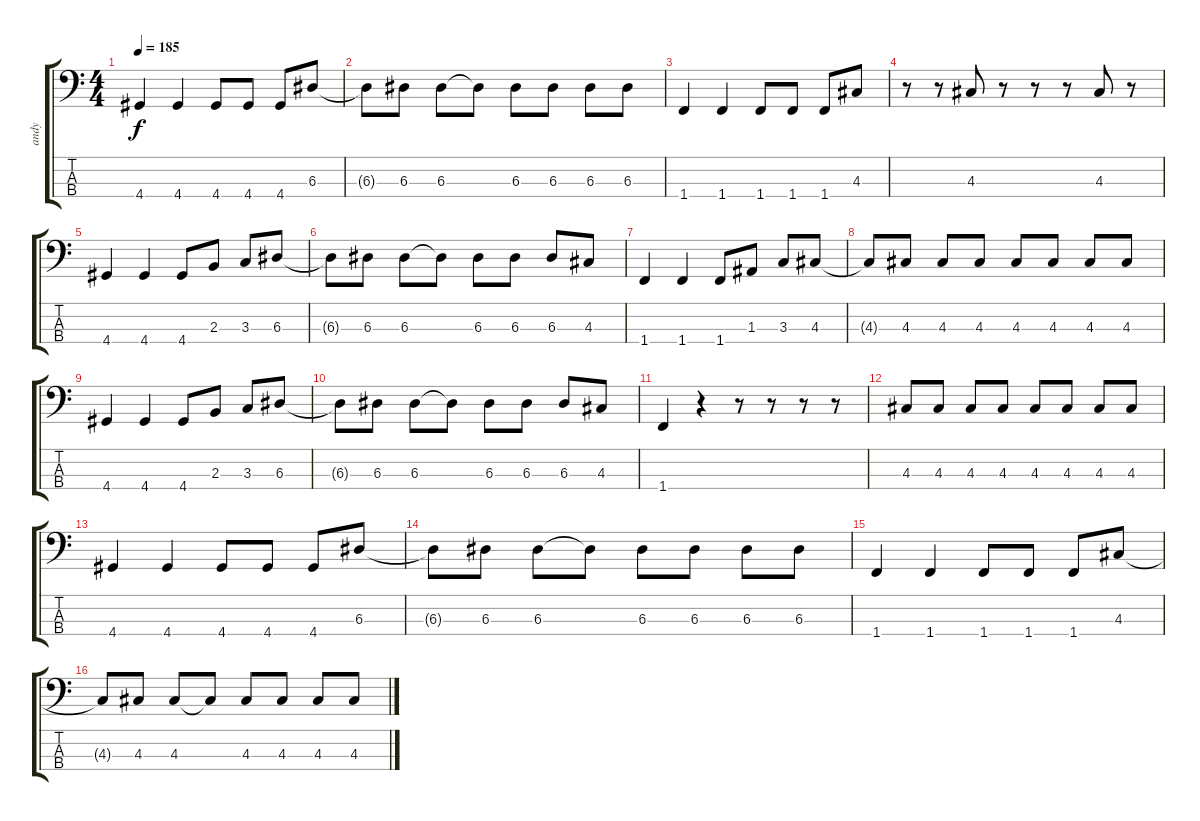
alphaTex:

\track ("andy" "andy") {instrument electricbassfinger}
\staff {score tabs}
\tuning (G2 D2 A1 E1) {hide}
\ts (4 4)
\tempo 185
\clef f4
\ks c
4.4.4{dy f} 4.4.4 4.4.8 4.4.8 4.4.8 6.3.8 |
6.3{t}.8 6.3.8 6.3.8 6.3{t}.8 6.3.8 6.3.8 6.3.8 6.3.8 |
1.4.4 1.4.4 1.4.8 1.4.8 1.4.8 4.3.8 |
r.8 r.8 4.3.8 r.8 r.8 r.8 4.3.8 r.8 |
4.4.4 4.4.4 4.4.8 2.3.8 3.3.8 6.3.8 |
6.3{t}.8 6.3.8 6.3.8 6.3{t}.8 6.3.8 6.3.8 6.3.8 4.3.8 |
1.4.4 1.4.4 1.4.8 1.3.8 3.3.8 4.3.8 |
4.3{t}.8 4.3.8 4.3.8 4.3.8 4.3.8 4.3.8 4.3.8 4.3.8 |
4.4.4 4.4.4 4.4.8 2.3.8 3.3.8 6.3.8 |
6.3{t}.8 6.3.8 6.3.8 6.3{t}.8 6.3.8 6.3.8 6.3.8 4.3.8 |
1.4.4 r.4 r.8 r.8 r.8 r.8 |
4.3.8 4.3.8 4.3.8 4.3.8 4.3.8 4.3.8 4.3.8 4.3.8 |
4.4.4 4.4.4 4.4.8 4.4.8 4.4.8 6.3.8 |
6.3{t}.8 6.3.8 6.3.8 6.3{t}.8 6.3.8 6.3.8 6.3.8 6.3.8 |
1.4.4 1.4.4 1.4.8 1.4.8 1.4.8 4.3.8 |
4.3{t}.8 4.3.8 4.3.8 4.3{t}.8 4.3.8 4.3.8 4.3.8 4.3.8
